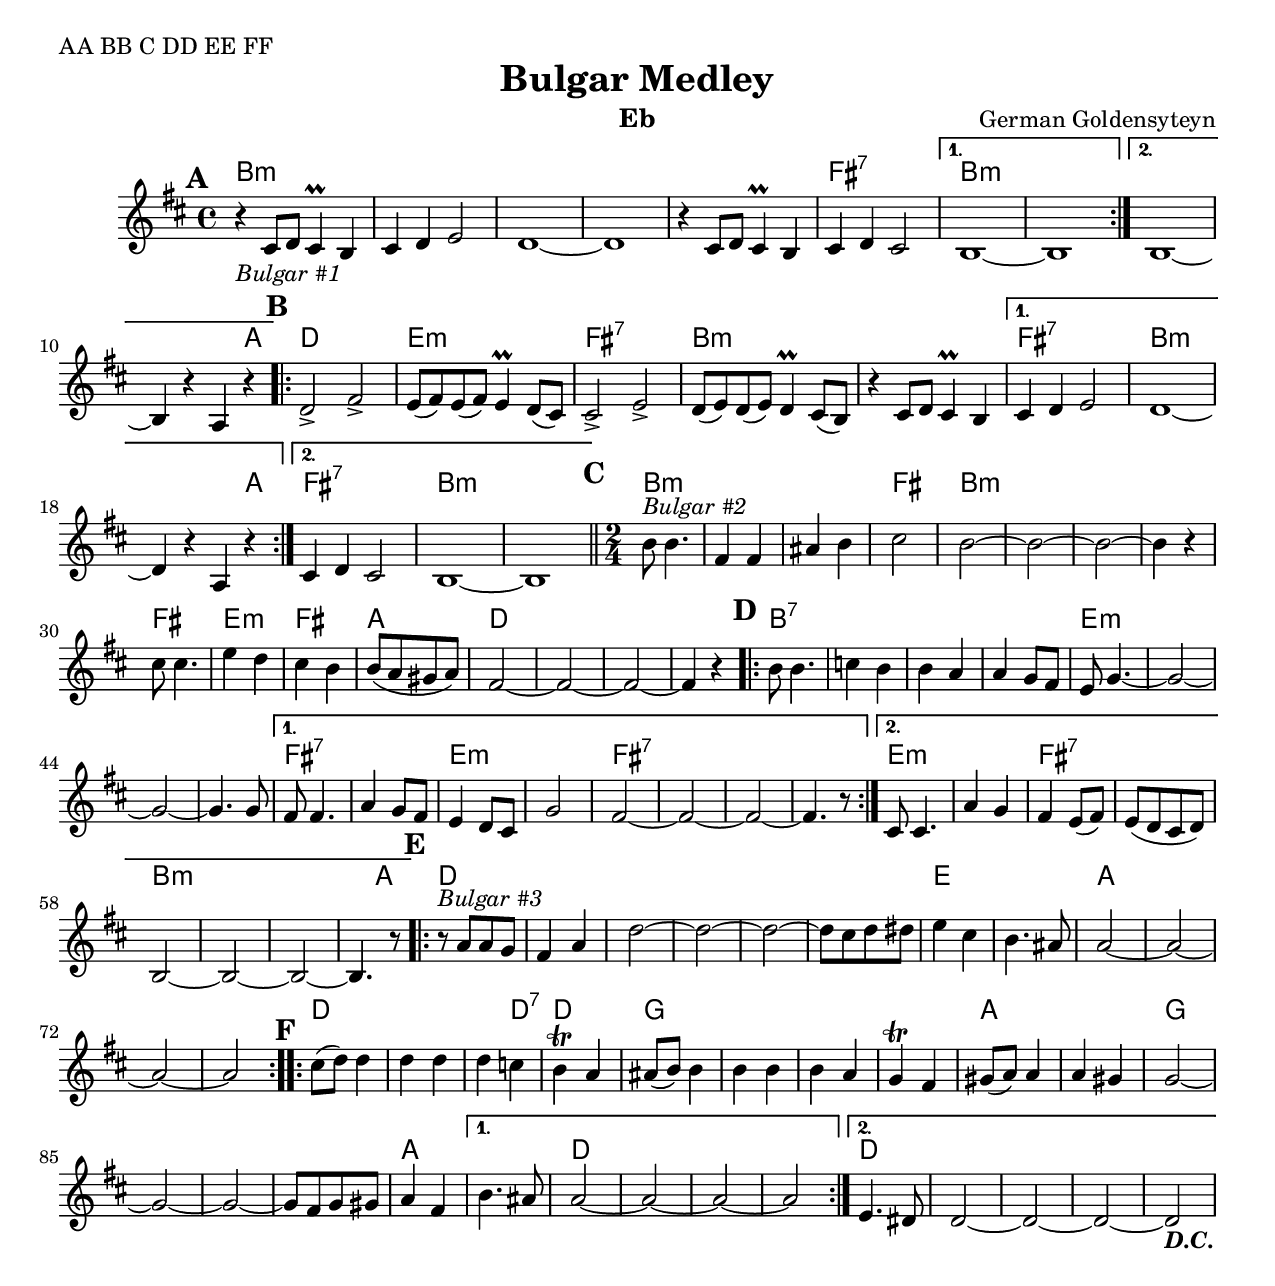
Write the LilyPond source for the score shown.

\version "2.18.0"
\include "english.ly"
\pointAndClickOff
\paper{
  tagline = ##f
  print-all-headers = ##t
  #(set-paper-size "letter")
}
date = #(strftime "%d-%m-%Y" (localtime (current-time)))

%\markup{ \italic{ " Updated " \date  }  }

\markup{AA BB C DD EE FF}

%#################################### Melody ########################
melody = \transpose d c \relative c {
  \set Score.markFormatter = #format-mark-box-alphabet
  \clef treble
  \key g \major
  \time 4/4
  \set Score.markFormatter = #format-mark-box-alphabet

  %\partial 16*3 a16 d f   %lead in notes

  \repeat volta 2{
  \mark \default
    \mark \default
    r4  _\markup {\italic{"Bulgar #1"}} fs8 g fs4 \prall e
    fs4 g a2
    g1~
    g1

    r4 fs8 g fs4 \prall e
    fs4 g fs2

  }
  \alternative {
    {
      e1~
      e1
    }
    {
      e1~
      e4 r4  d4 r4
    }
  }

  \repeat volta 2{
  \mark \default
    \mark \default
    g2-> b->
    a8(b)a(b) a4\prall  g8 (fs)|
    fs2-> a->
    g8(a) g(a) g4\prall fs8(e)

    r4 fs8 g fs4 \prall e
  }
  \alternative { {fs4 g a2 g1~g4 r d r }{fs4 g fs2 e1~e1 } }

%%%%%%%%%%%%%%%%%%%%%%%%%%%%%%%%%%%%Bulgar 2%%%%%%%%%%%%%
  \time 2/4
  \set Score.markFormatter = #format-mark-box-alphabet
  \bar "||"
  \mark \default
  e'8^\markup {\italic{ "Bulgar #2"}} e4.
  b4 b
  ds4 e
  fs2

  e2~e2~e2~e4 r

  fs8 fs4.
  a4 g
  fs4 e
  e8[(d cs d)]

  b2~b2~b2~b4 r

  \repeat volta 2{
  \mark \default
    \mark \default  %D section
    e8 e4.
    f4 e
    e4 d
    d4 c8 b

    a8 c4.~
    c2~c2~ c4. c8
  }

  \alternative{
    {
      b8 b4.
      d4 c8 b
      a4 g8 fs
      c'2
      b2~b2~b2~b4. r8
    }
    {
      fs8 fs4.
      d'4 c
      b4 a8(b)
      a8[(g fs g)]
      e2~e2~e2~e4. r8
    }
  }
%%%%%%%%%%%%%%%%%%%%%%%%%%%%%%%%%%%%%Bulgar 3%%%%%%%%%%%5

  \bar ".|:"
  \repeat volta 2{
  \mark \default
    \mark \default  %Section E
    r8 ^\markup {\italic{"Bulgar #3"}} d' [d c]
    b4 d
    g2~g2~g2~g8 [fs g gs]
    a4 fs
    e4. ds8|
    d2~d2~d2~d2
    \bar ".|:"
  }
  \repeat volta 2{
  \mark \default
    \mark \default
    \bar ":..:"
    fs8(g)g4
    g4 g
    g4 f
    e4\trill d

    ds8(e)e4
    e4 e
    e4 d
    c4 \trill b

    cs8(d)d4
    d4 cs
    c2~c2~c2~c8 [b c cs]
    d4 b
    % }
  }
  \alternative {
    {
      e4. ds8
      d2~d2~d2~d2
    }
    {
      a4. gs8
      g2~g2~g2~g2 _\markup {\italic \bold {"D.C."}}
    }
  }
%%%%%%%%%%%%%%%%%%%%%%%%%%%%%%%%Bulgar 4%%%%%%%%%55
  %{
    \bar "||"
    r4 ^\markup{ \box "Bulgar #4"} g8(b)
    d8 d d d
    d8 d4.
    ~d2

    g8 fs ds\prall d
    fs4. ds16(fs)|
    ds4 d~
    d2

    g8 f e e
    d8 e d16(c b a)
    a2~
    a2

    r8 b16(c)d8 b
    g'8 fs \grace fs (ds4)
    d2~
    d2

    g8 f e e
    d8 e d16(c b a)
    a2~
    a2

    r8 b16(c)d8 b
    c8 b ds,4
    g2~
    g2
  %}

}
%################################# Lyrics #####################
%\addlyrics{  }
%################################# Chords #######################
harmonies = \chordmode {

  d1*5:m
  a1:7
  d4*15:m c4
  %B
  f1
  g1:m
  a1:7
  d1*2:m
  a1:7
  d4*7:m c4
  a1:7
  d1*2:m
  %C
  d2*3:m
  a2
  d2*4:m
  a2
  g2:m
  a2
  c2
  f2*4
  %D
  d2*4:7
  g2*4:m
  a2*2:7
  g2*2:m
  a2*4:7
  g2*2:m
  a2*2:7
  d4*7:m
  c4
  %E
  f2*6
  g2*2
  c2*4
  %F
  f4*5 f4:7
  f2
  bf2*4
  c2*2
  bf2*4
  c2*2
  f2*4
  f2*4

  %{Judy's Chords
  d2*3:m
  g2:m
  d1*3:m
  a1:7
  d1*2:m
  d4*7 c4
  %b
  f1
  g1:m
  a2 a2:7
  d1*2:m
  a1:7
  %1st ending
  d4*7:m
  c4
  %2nd end
  a1:7
  d1*2:m
  %2
  d2*3:m
  a2
  d2*4:m
  a2
  g2:m
  a2
  c2
  f2*4
  %b
  d2*4:7
  g2*4:m
  a2*2:7
  g2*2:m
  a2*4:7
  g2*3:m
  %d2:m
  a2:7
  d4*7:m
  c4
  %
  f2*6
  g2*2
  c2*4
  %dbl bar 72
  f4*5
  f4:7
  bf4
  f4
  bf4*5
  f4
  bf4
  f4
  c2*2
  bf2*4
  c2*2
  f2*10
  %}
}

\score {\transpose c a
  <<
    \new ChordNames {
      \set chordChanges = ##f
      \harmonies
    }
    \new Staff
    \melody
  >>
  \header{
    title= "Bulgar Medley"
    subtitle=""
    composer= "German Goldensyteyn"
    instrument = "Eb"
    arranger= ""
  }
  \layout{indent = 1.0\cm}
  \midi {
    \tempo 4 = 180

    % \midi { }
  }
}

